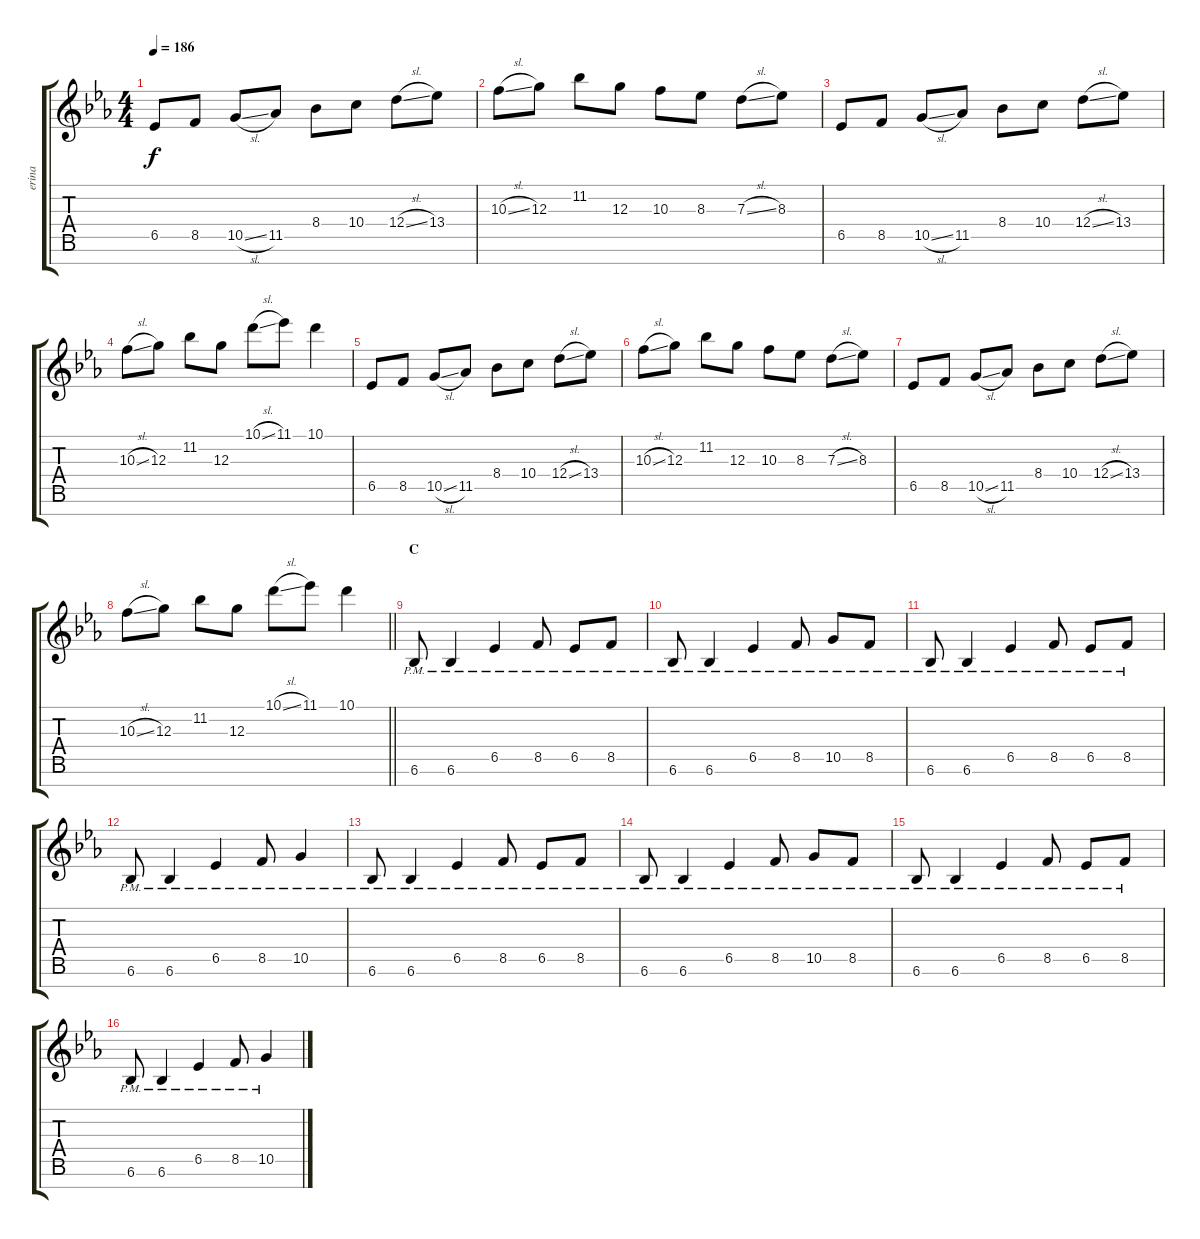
\track ("erina" "erina") {instrument overdrivenguitar}
\staff {score tabs}
\tuning (E4 B3 G3 D3 A2 E2 B1) {hide}
\ts (4 4)
\tempo 186
\clef g2
\ks cminor
6.5.8{dy f} 8.5.8 10.5{sl}.8 11.5.8 8.4.8 10.4.8 12.4{sl}.8 13.4.8 |
10.3{sl}.8 12.3.8 11.2.8 12.3.8 10.3.8 8.3.8 7.3{sl}.8 8.3.8 |
6.5.8 8.5.8 10.5{sl}.8 11.5.8 8.4.8 10.4.8 12.4{sl}.8 13.4.8 |
10.3{sl}.8 12.3.8 11.2.8 12.3.8 10.1{sl}.8 11.1.8 10.1.4 |
6.5.8 8.5.8 10.5{sl}.8 11.5.8 8.4.8 10.4.8 12.4{sl}.8 13.4.8 |
10.3{sl}.8 12.3.8 11.2.8 12.3.8 10.3.8 8.3.8 7.3{sl}.8 8.3.8 |
6.5.8 8.5.8 10.5{sl}.8 11.5.8 8.4.8 10.4.8 12.4{sl}.8 13.4.8 |
\barLineRight lightlight
10.3{sl}.8 12.3.8 11.2.8 12.3.8 10.1{sl}.8 11.1.8 10.1.4 |
\section ("" "C")
6.6{pm}.8{volume 9 instrument electricguitarclean} 6.6{pm}.4 6.5{pm}.4 8.5{pm}.8 6.5{pm}.8 8.5{pm}.8 |
6.6{pm}.8 6.6{pm}.4 6.5{pm}.4 8.5{pm}.8 10.5{pm}.8 8.5{pm}.8 |
6.6{pm}.8 6.6{pm}.4 6.5{pm}.4 8.5{pm}.8 6.5{pm}.8 8.5{pm}.8 |
6.6{pm}.8 6.6{pm}.4 6.5{pm}.4 8.5{pm}.8 10.5{pm}.4 |
6.6{pm}.8 6.6{pm}.4 6.5{pm}.4 8.5{pm}.8 6.5{pm}.8 8.5{pm}.8 |
6.6{pm}.8 6.6{pm}.4 6.5{pm}.4 8.5{pm}.8 10.5{pm}.8 8.5{pm}.8 |
6.6{pm}.8 6.6{pm}.4 6.5{pm}.4 8.5{pm}.8 6.5{pm}.8 8.5{pm}.8 |
6.6{pm}.8 6.6{pm}.4 6.5{pm}.4 8.5{pm}.8 10.5{pm}.4
